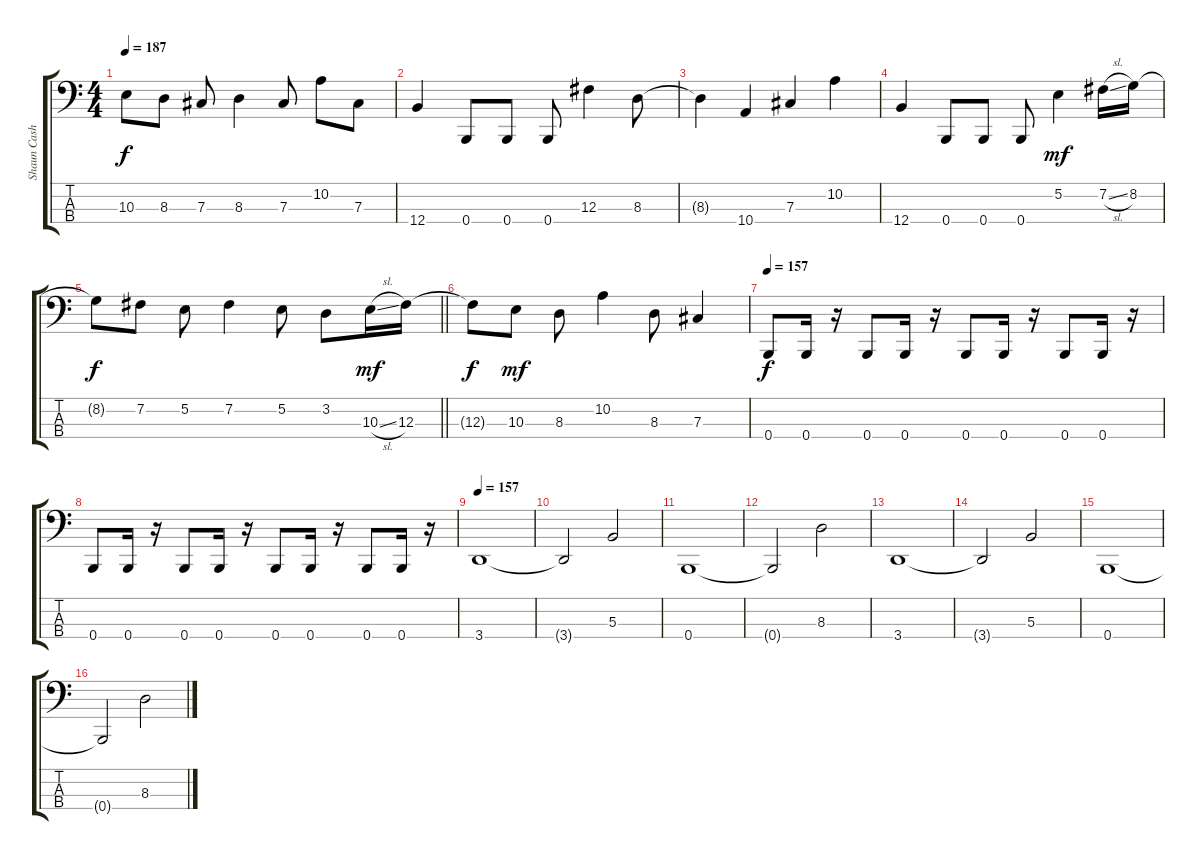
\track ("Shaun Cash" "Shaun Cash") {instrument electricbasspick}
\staff {score tabs}
\tuning (E2 B1 Gb1 B0) {hide}
\ts (4 4)
\tempo 187
\clef f4
\ks c
10.3{t}.8{dy f} 8.3.8 7.3.8 8.3.4 7.3.8 10.2.8 7.3.8 |
12.4.4 0.4.8 0.4.8 0.4.8 12.3.4 8.3.8 |
8.3{t}.4 10.4.4 7.3.4 10.2.4 |
12.4.4 0.4.8 0.4.8 0.4.8 5.2.4{dy mf} 7.2{sl}.16 8.2.16 |
\barLineRight lightlight
8.2{t}.8{dy f} 7.2.8 5.2.8 7.2.4 5.2.8 3.2.8 10.3{sl}.16{dy mf} 12.3.16 |
12.3{t}.8{dy f} 10.3.8{dy mf} 8.3.8 10.2.4 8.3.8 7.3.4 |
\tempo 157
0.4.8{dy f} 0.4.16 r.16 0.4.8 0.4.16 r.16 0.4.8 0.4.16 r.16 0.4.8 0.4.16 r.16 |
0.4.8 0.4.16 r.16 0.4.8 0.4.16 r.16 0.4.8 0.4.16 r.16 0.4.8 0.4.16 r.16 |
\tempo 157
3.4.1 |
3.4{t}.2 5.3.2 |
0.4.1 |
0.4{t}.2 8.3.2 |
3.4.1 |
3.4{t}.2 5.3.2 |
0.4.1 |
0.4{t}.2 8.3.2
